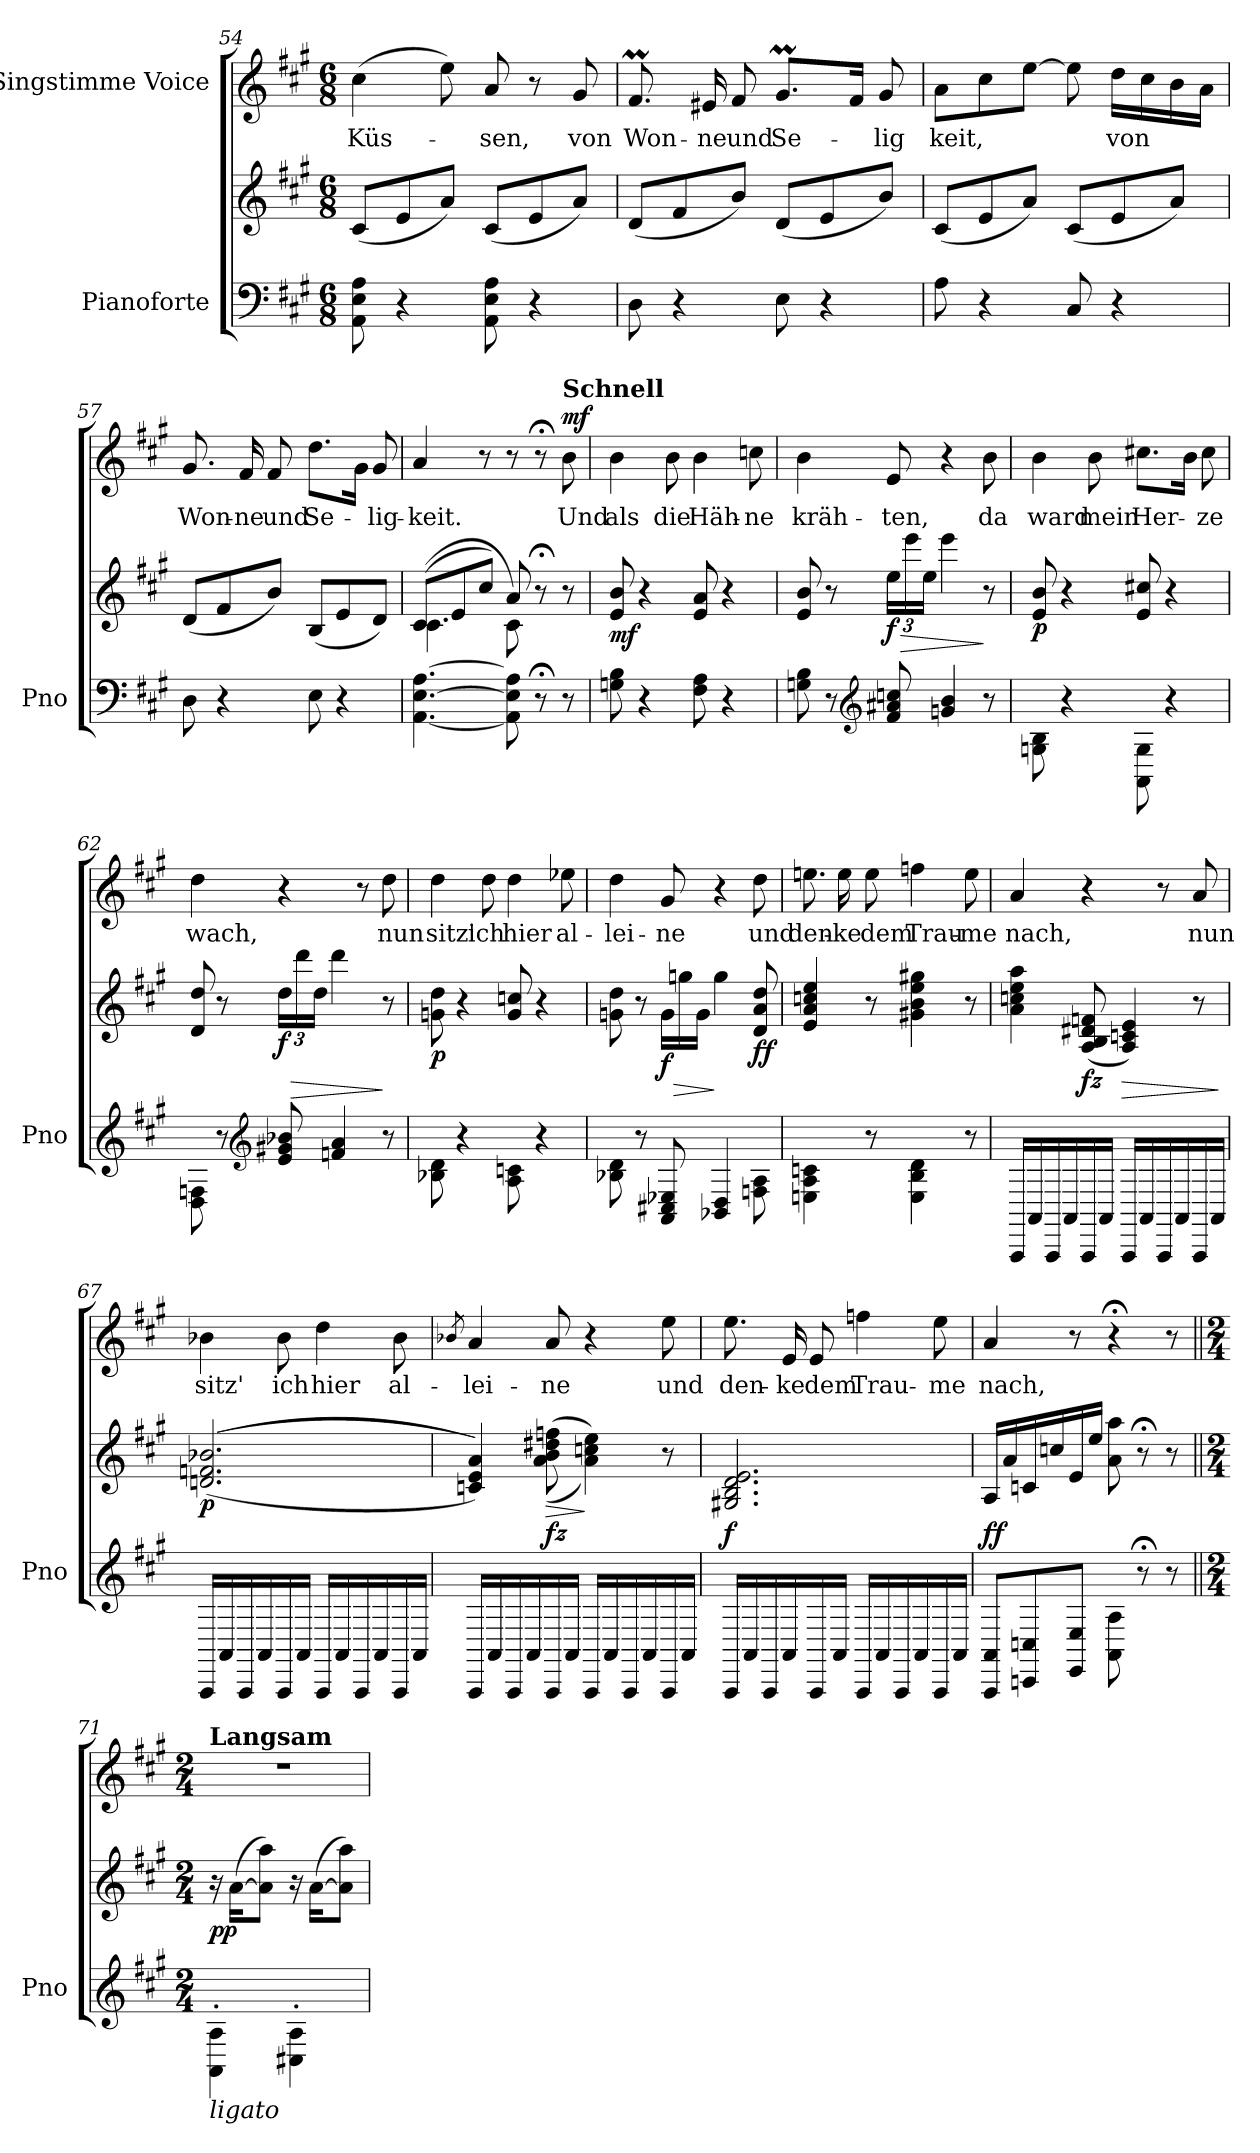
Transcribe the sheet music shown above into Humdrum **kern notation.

**kern	**kern	**dynam	**kern	**text	**dynam
*part2	*part2	*part2	*part1	*part1	*part1
*staff3	*staff2	*staff2/3	*staff1	*staff1	*staff1
*I"Pianoforte	*	*	*I"Singstimme Voice	*	*
*I'Pno	*	*	*	*	*
!!LO:LB:g=z
*clefF4	*clefG2	*	*clefG2	*	*
*k[f#c#g#]	*k[f#c#g#]	*	*k[f#c#g#]	*	*
*M6/8	*M6/8	*	*M6/8	*	*
=54	=54	=54	=54	=54	=54
!	!	!	!	!LO:LY:b	!
8AA\ 8E\ 8A\	(<8c#/L	.	(>4cc#\	Küs-	.
4r	8e/	.	.	.	.
.	8a/J)	.	8ee\)	.	.
!	!	!	!	!LO:LY:b	!
8AA\ 8E\ 8A\	(<8c#/L	.	8a/	-sen,	.
4r	8e/	.	8r	.	.
!	!	!	!	!LO:LY:b	!
.	8a/J)	.	8g#/	von	.
=55	=55	=55	=55	=55	=55
!	!	!	!	!LO:LY:b	!
8D\	(<8d/L	.	8.f#M/	Won-	.
4r	8f#/	.	.	.	.
!	!	!	!	!LO:LY:b	!
.	.	.	16e#X/	-ne	.
!	!	!	!	!LO:LY:b	!
.	8b/J)	.	8f#/	und	.
!	!	!	!	!LO:LY:b	!
8E\	(<8d/L	.	8.g#m/L	Se-	.
4r	8e/	.	.	.	.
.	.	.	16f#/Jk	.	.
!	!	!	!	!LO:LY:b	!
.	8b/J)	.	8g#/	-lig	.
=56	=56	=56	=56	=56	=56
!	!	!	!	!LO:LY:b	!
8A\	(<8c#/L	.	8a\L	-keit,	.
4r	8e/	.	8cc#\	.	.
.	8a/J)	.	[8ee\J	.	.
8C#/	(<8c#/L	.	8ee\]	.	.
!	!	!	!	!LO:LY:b	!
4r	8e/	.	16dd\LL	von	.
.	.	.	16cc#\	.	.
.	8a/J)	.	16b\	.	.
.	.	.	16a\JJ	.	.
=57	=57	=57	=57	=57	=57
!	!	!	!	!LO:LY:b	!
8D\	(<8d/L	.	8.g#/	Won-	.
4r	8f#/	.	.	.	.
!	!	!	!	!LO:LY:b	!
.	.	.	16f#/	-ne	.
!	!	!	!	!LO:LY:b	!
.	8b/J)	.	8f#/	und	.
!	!	!	!	!LO:LY:b	!
8E\	(<8B/L	.	8.dd\L	Se-	.
4r	8e/	.	.	.	.
.	.	.	16g#\Jk	.	.
!	!	!	!	!LO:LY:b	!
.	8d/J)	.	8g#/	-lig-	.
=58	=58	=58	=58	=58	=58
*	*^	*	*	*	*
!	!	!	!	!	!LO:LY:b	!
[4.AA\ [4.E\ [4.A\	(>(<8c#/L	4.c#\	.	4a/	-keit.	.
.	8e/	.	.	.	.	.
.	8cc#/J)	.	.	8r	.	.
8AA\] 8E\] 8A\]	8a/	8c#\)	.	8r	.	.
8r;<	8r;<	4ryy	.	8r;<	.	.
*	*	*	*	*MM90	*	*
!	!	!	!	!LO:TX:B:t=Schnell	!	!
!	!	!	!	!	!LO:LY:b	!LO:DY:b
8r	8r	.	.	8b\	Und	mf
*	*v	*v	*	*	*	*
!!LO:PB:g=z
=59	=59	=59	=59	=59	=59
!	!	!LO:DY:b	!	!LO:LY:b	!
8Gn\ 8B\	8e/ 8b/	mf	4b\	als	.
4r	4r	.	.	.	.
!	!	!	!	!LO:LY:b	!
.	.	.	8b\	die	.
!	!	!	!	!LO:LY:b	!
8F#\ 8A\	8e/ 8a/	.	4b\	Häh-	.
4r	4r	.	.	.	.
!	!	!	!	!LO:LY:b	!
.	.	.	8ccn\	-ne	.
=60	=60	=60	=60	=60	=60
!	!	!	!	!LO:LY:b	!
8Gn\ 8B\	8e/ 8b/	.	4b\	kräh-	.
8r	8r	.	.	.	.
*clefG2	*	*	*	*	*
*	*Xbrackettup	*	*	*	*
!	!	!LO:DY:b	!	!LO:LY:b	!
8f#/ 8a#X/ 8ccn/	24ee\LL	f	8e/	-ten,	.
!	!	!LO:HP:b	!	!	!
.	24eee\	>	.	.	.
.	24ee\JJ	.	.	.	.
4gn/ 4b/	4eee\	.	4r	.	.
!	!	!	!	!LO:LY:b	!
8r	8r	]	8b\	da	.
=61	=61	=61	=61	=61	=61
!	!	!LO:DY:b	!	!LO:LY:b	!
8Gn\ 8B\	8e/ 8b/	p	4b\	ward	.
4r	4r	.	.	.	.
!	!	!	!	!LO:LY:b	!
.	.	.	8b\	mein	.
!	!	!	!	!LO:LY:b	!
8AA\ 8G\	8e/ 8cc#X/	.	8.cc#X\L	Her-	.
4r	4r	.	.	.	.
.	.	.	16b\Jk	.	.
!	!	!	!	!LO:LY:b	!
.	.	.	8cc#\	-ze	.
=62	=62	=62	=62	=62	=62
!	!	!	!	!LO:LY:b	!
8D\ 8Fn\	8d/ 8dd/	.	4dd\	wach,	.
8r	8r	.	.	.	.
*clefG2	*	*	*	*	*
!	!	!LO:DY:b	!	!	!
8e/ 8g#X/ 8b-X/	24dd\LL	f	4r	.	.
!	!	!LO:HP:b	!	!	!
.	24ddd\	>	.	.	.
.	24dd\JJ	.	.	.	.
4fn/ 4a/	4ddd\	.	.	.	.
.	.	.	8r	.	.
!	!	!	!	!LO:LY:b	!
8r	8r	]	8dd\	nun	.
!!LO:LB:g=z
=63	=63	=63	=63	=63	=63
!	!	!LO:DY:b	!	!LO:LY:b	!
8B-X\ 8d\	8gn\ 8dd\	p	4dd\	sitz'	.
4r	4r	.	.	.	.
!	!	!	!	!LO:LY:b	!
.	.	.	8dd\	ich	.
!	!	!	!	!LO:LY:b	!
8A\ 8cn\	8g/ 8ccn/	.	4dd\	hier	.
4r	4r	.	.	.	.
!	!	!	!	!LO:LY:b	!
.	.	.	8ee-X\	al-	.
=64	=64	=64	=64	=64	=64
!	!	!	!	!LO:LY:b	!
8B-X\ 8d\	8gn\ 8dd\	.	4dd\	-lei-	.
8r	8r	.	.	.	.
*	*Xtuplet	*	*	*	*
!	!	!LO:DY:b	!	!LO:LY:b	!
8AA/ 8C#X/ 8E-X/	24g\LL	f	8g#/	-ne	.
!	!	!LO:HP:b	!	!	!
.	24ggn\	>	.	.	.
.	24g\JJ	.	.	.	.
4BB-X/ 4D/	4gg\	]	4r	.	.
!	!	!LO:DY:b	!	!LO:LY:b	!
8Fn\ 8A\	8d/ 8a/ 8dd/	ff	8dd\	und	.
=65	=65	=65	=65	=65	=65
!	!	!	!	!LO:LY:b	!
4En\ 4A\ 4cn\	4e/ 4a/ 4ccn/ 4ee/	.	8.een\	den-	.
!	!	!	!	!LO:LY:b	!
.	.	.	16ee\	-ke	.
!	!	!	!	!LO:LY:b	!
8r	8r	.	8ee\	dem	.
!	!	!	!	!LO:LY:b	!
4E\ 4B\ 4d\	4g#X\ 4b\ 4ee\ 4gg#X\	.	4ffn\	Trau-	.
!	!	!	!	!LO:LY:b	!
8r	8r	.	8ee\	-me	.
=66	=66	=66	=66	=66	=66
!	!	!	!	!LO:LY:b	!
16AAA/LL	4a\ 4ccn\ 4ee\ 4aa\	.	4a/	nach,	.
16AA/	.	.	.	.	.
16AAA/	.	.	.	.	.
16AA/	.	.	.	.	.
!	!	!LO:DY:b	!	!	!
16AAA/	(>8A/ 8B/ 8d#X/ 8fn/	fz	4r	.	.
16AA/JJ	.	.	.	.	.
!	!	!LO:HP:b	!	!	!
16AAA/LL	4A/ 4cn/ 4e/)	>	.	.	.
16AA/	.	.	.	.	.
16AAA/	.	.	8r	.	.
16AA/	.	.	.	.	.
!	!	!	!	!LO:LY:b	!
16AAA/	8r	.	8a/	nun	.
16AA/JJ	.	.	.	.	.
.	.	]	.	.	.
!!LO:LB:g=z
=67	=67	=67	=67	=67	=67
!	!	!LO:DY:b	!	!LO:LY:b	!
16AAA/LL	(>(>(<2.dn/ 2.fn/ 2.b-X/	p	4b-X\	sitz'	.
16AA/	.	.	.	.	.
16AAA/	.	.	.	.	.
16AA/	.	.	.	.	.
!	!	!	!	!LO:LY:b	!
16AAA/	.	.	8b-\	ich	.
16AA/JJ	.	.	.	.	.
!	!	!	!	!LO:LY:b	!
16AAA/LL	.	.	4dd\	hier	.
16AA/	.	.	.	.	.
16AAA/	.	.	.	.	.
16AA/	.	.	.	.	.
!	!	!	!	!LO:LY:b	!
16AAA/	.	.	8b-\	al-	.
16AA/JJ	.	.	.	.	.
=68	=68	=68	=68	=68	=68
.	.	.	8qb-X/	.	.
!	!	!	!	!LO:LY:b	!
16AAA/LL	4cn/ 4e/ 4a/)))	.	4a/	-lei-	.
16AA/	.	.	.	.	.
16AAA/	.	.	.	.	.
16AA/	.	.	.	.	.
!	!	!LO:HP:b	!	!LO:LY:b	!
!	!	!LO:DY:n=1:a=2	!	!	!
16AAA/	(<(>8a\ 8b\ 8dd#X\ 8ffn\	> fz	8a/	-ne	.
16AA/JJ	.	.	.	.	.
16AAA/LL	4a\ 4ccn\ 4ee\))	]	4r	.	.
16AA/	.	.	.	.	.
16AAA/	.	.	.	.	.
16AA/	.	.	.	.	.
!	!	!	!	!LO:LY:b	!
16AAA/	8r	.	8ee\	und	.
16AA/JJ	.	.	.	.	.
=69	=69	=69	=69	=69	=69
!	!	!LO:DY:a=2	!	!LO:LY:b	!
16AAA/LL	2.G#X/ 2.B/ 2.d/ 2.e/	f	8.ee\	den-	.
16AA/	.	.	.	.	.
16AAA/	.	.	.	.	.
!	!	!	!	!LO:LY:b	!
16AA/	.	.	16e/	-ke	.
!	!	!	!	!LO:LY:b	!
16AAA/	.	.	8e/	dem	.
16AA/JJ	.	.	.	.	.
!	!	!	!	!LO:LY:b	!
16AAA/LL	.	.	4ffn\	Trau-	.
16AA/	.	.	.	.	.
16AAA/	.	.	.	.	.
16AA/	.	.	.	.	.
!	!	!	!	!LO:LY:b	!
16AAA/	.	.	8ee\	-me	.
16AA/JJ	.	.	.	.	.
=70	=70	=70	=70	=70	=70
!	!	!LO:DY:a=2	!	!LO:LY:b	!
8AAA/ 8AA/L	16A/LL	ff	4a/	nach,	.
.	16a/	.	.	.	.
8CCn/ 8Cn/	16cn/	.	.	.	.
.	16ccn/	.	.	.	.
8EE/ 8E/J	16e/	.	8r	.	.
.	16ee/JJ	.	.	.	.
8AA\ 8A\	8a\ 8aa\	.	4r;<	.	.
8r;<	8r;<	.	.	.	.
8r	8r	.	8r	.	.
!!LO:PB:g=z
=71||	=71||	=71||	=71||	=71||	=71||
*M2/4	*M2/4	*	*M2/4	*	*
*	*	*	*MM35	*	*
!	!	!	!LO:TX:B:t=Langsam	!	!
!LO:TX:b:i:t=ligato	!	!	!	!	!
!	!	!LO:DY:b	!	!	!
4AA\' 4A\'	16r	pp	2r	.	.
.	(>[16a\KL	.	.	.	.
.	8a\] 8aa\J)	.	.	.	.
4C#X\' 4A\'	16r	.	.	.	.
.	(>[16a\KL	.	.	.	.
.	8a\] 8aa\J)	.	.	.	.
=	=	=	=	=	=
*-	*-	*-	*-	*-	*-
